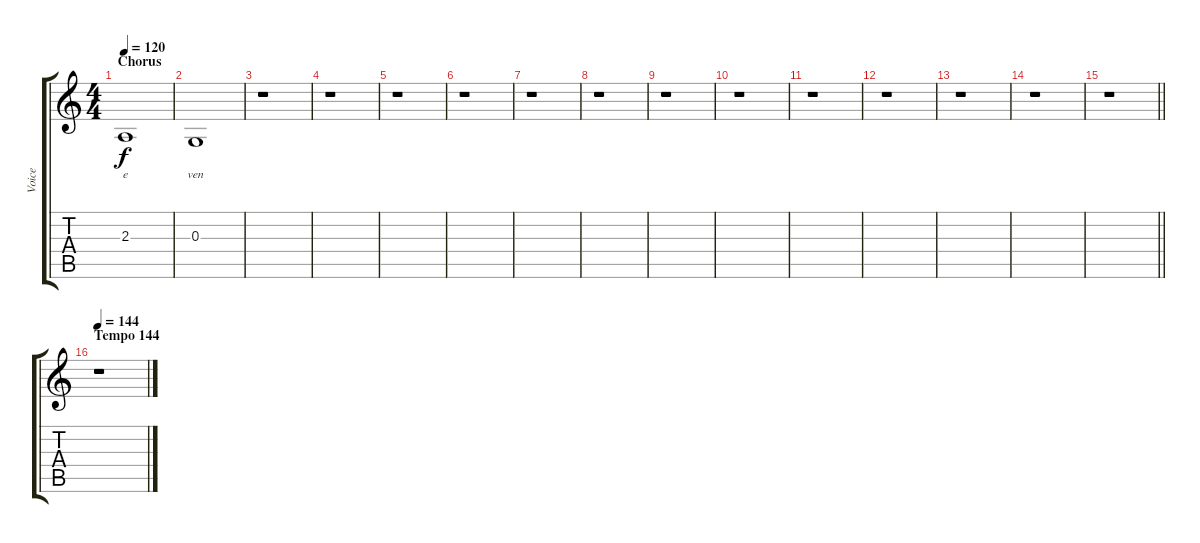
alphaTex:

\track ("Voice" "Voice") {instrument lead6voice}
\staff {score tabs}
\tuning (E4 B3 G3 D3 A2 E2) {hide}
\ts (4 4)
\section ("" "Chorus")
\tempo 120
\clef g2
\ks aminor
2.3.1{lyrics (0 "e") lyrics (1 "") lyrics (2 "") lyrics (3 "") lyrics (4 "") dy f} |
0.3.1{lyrics (0 "ven") lyrics (1 "") lyrics (2 "") lyrics (3 "") lyrics (4 "")} |
\ks c
r.1 |
r.1 |
r.1 |
r.1 |
r.1 |
r.1 |
r.1 |
r.1 |
r.1 |
r.1 |
r.1 |
r.1 |
\barLineRight lightlight
r.1 |
\section ("" "Tempo 144")
\tempo 144
r.1
